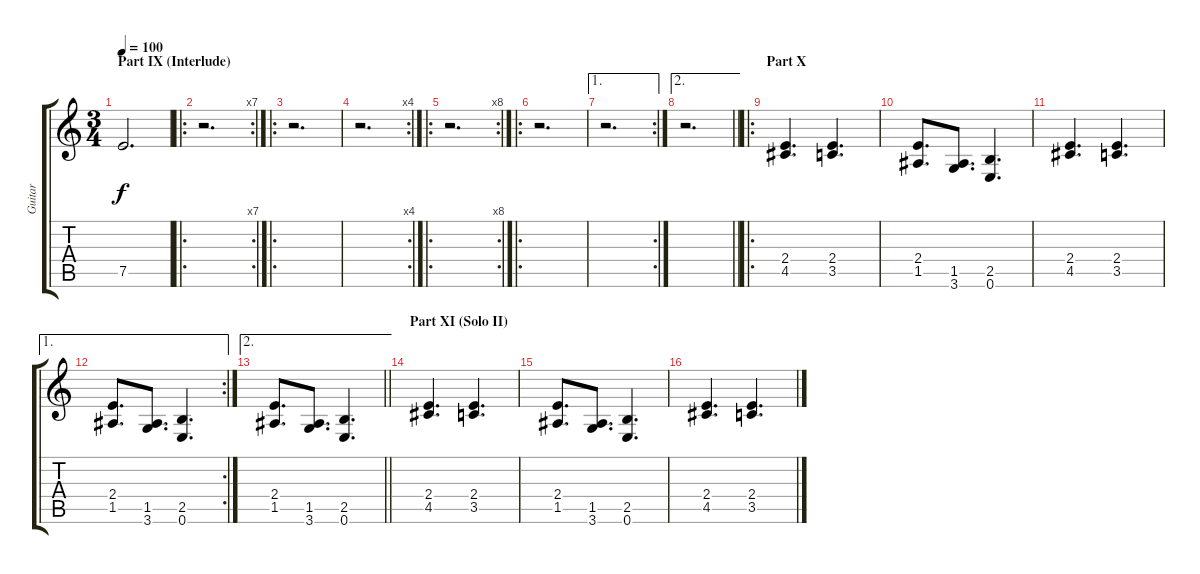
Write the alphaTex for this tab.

\track ("Guitar" "Guitar") {instrument distortionguitar}
\staff {score tabs}
\tuning (E4 B3 G3 D3 A2 E2) {hide}
\ts (3 4)
\section ("" "Part IX (Interlude)")
\tempo 100
\clef g2
\ks c
7.5{t}.2{d dy f volume 0} |
\ro
\rc 7
r.2{d} |
\ro
r.2{d} |
\rc 4
r.2{d} |
\ro
\rc 8
r.2{d} |
\ro
r.2{d} |
\ae 1
\rc 2
r.2{d} |
\ae 2
\barLineRight lightlight
r.2{d} |
\ro
\section ("" "Part X")
(2.4 4.5).4{d volume 16} (2.4 3.5).4{d} |
(2.4 1.5).8{d} (1.5 3.6).8{d} (2.5 0.6).4{d} |
(2.4 4.5).4{d} (2.4 3.5).4{d} |
\ae 1
\rc 2
(2.4 1.5).8{d} (1.5 3.6).8{d} (2.5 0.6).4{d} |
\ae 2
\barLineRight lightlight
(2.4 1.5).8{d} (1.5 3.6).8{d} (2.5 0.6).4{d} |
\section ("" "Part XI (Solo II)")
(2.4 4.5).4{d} (2.4 3.5).4{d} |
(2.4 1.5).8{d} (1.5 3.6).8{d} (2.5 0.6).4{d} |
(2.4 4.5).4{d} (2.4 3.5).4{d}
